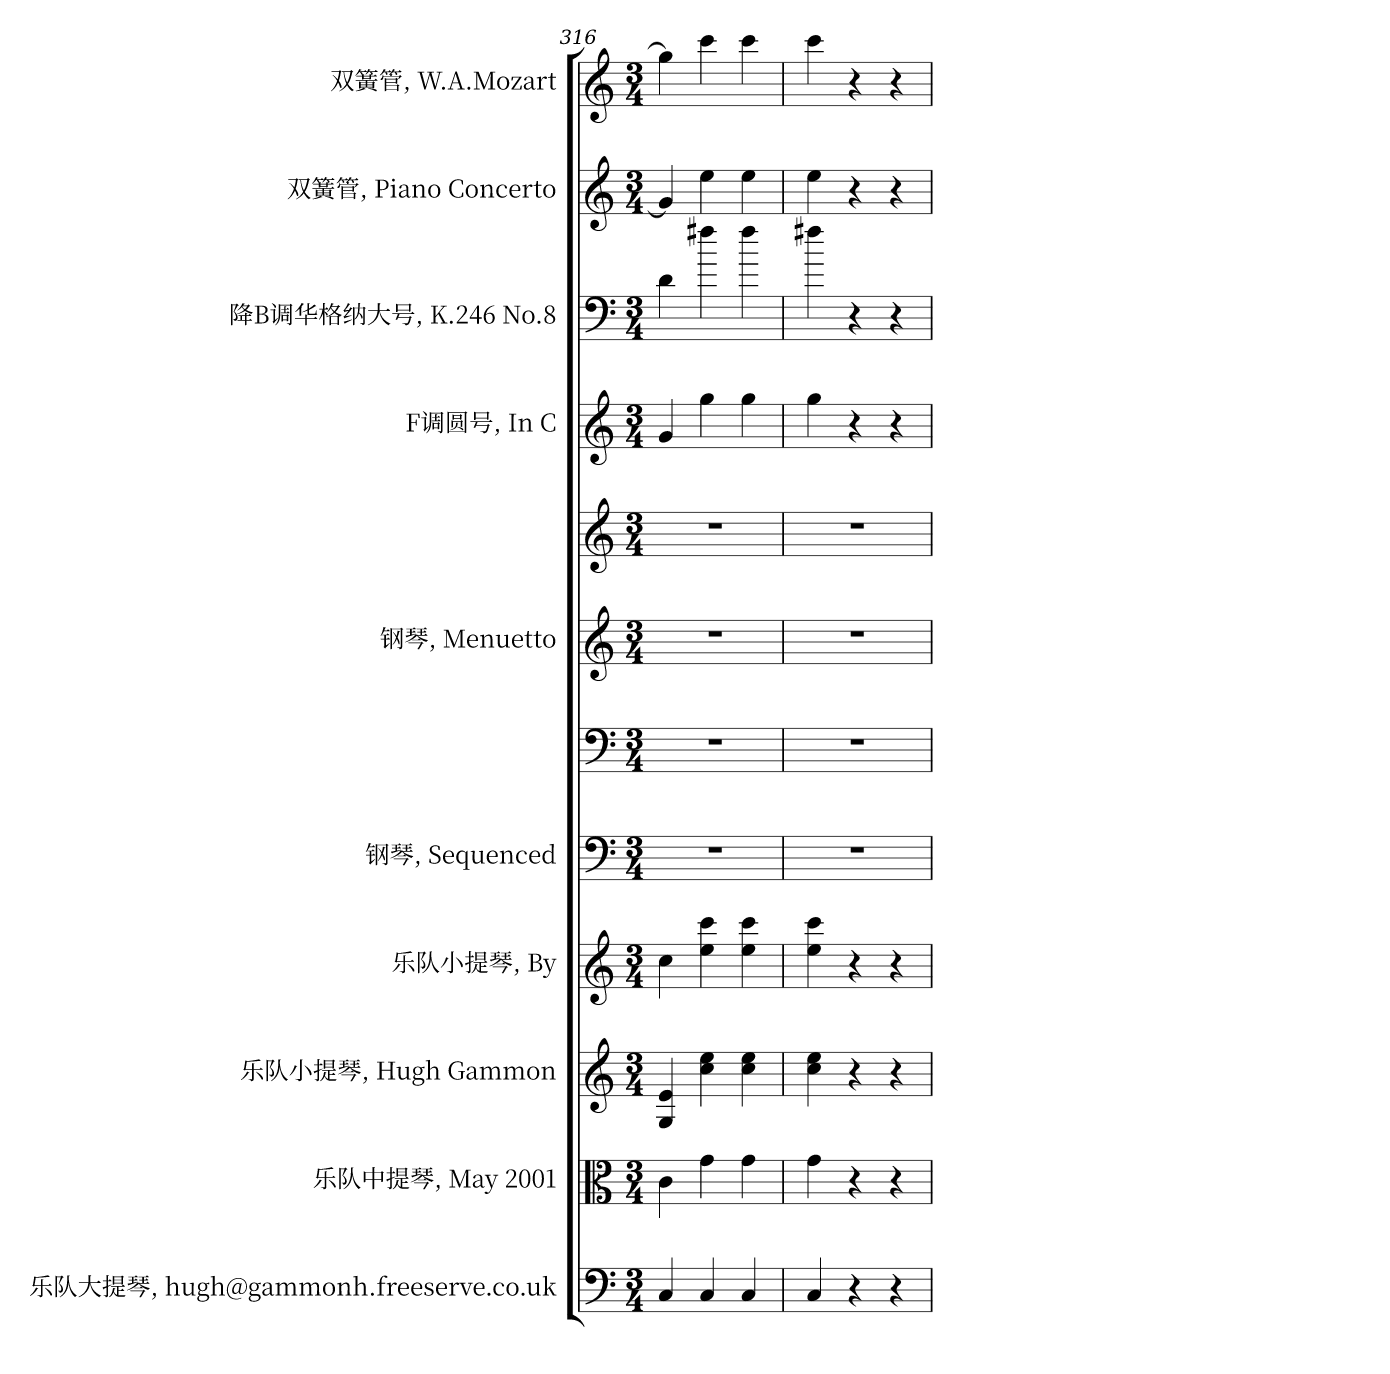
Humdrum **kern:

**kern	**kern	**kern	**kern	**kern	**kern	**kern	**kern	**kern	**kern	**kern	**kern
*part10	*part9	*part8	*part7	*part6	*part6	*part5	*part5	*part4	*part3	*part2	*part1
*staff12	*staff11	*staff10	*staff9	*staff8	*staff7	*staff6	*staff5	*staff4	*staff3	*staff2	*staff1
*I"乐队大提琴, hugh@gammonh.freeserve.co.uk	*I"乐队中提琴, May 2001	*I"乐队小提琴, Hugh Gammon	*I"乐队小提琴,         By	*I"钢琴, Sequenced	*	*I"钢琴, Menuetto	*	*I"F调圆号, In C	*I"降B调华格纳大号, K.246 No.8	*I"双簧管, Piano Concerto	*I"双簧管, W.A.Mozart
*clefF4	*clefC3	*clefG2	*clefG2	*clefF4	*clefF4	*clefG2	*clefG2	*clefG2	*clefF4	*clefG2	*clefG2
*	*	*	*	*	*	*	*	*ITrd4c7	*ITrd1c2	*	*
*k[]	*k[]	*k[]	*k[]	*k[]	*k[]	*k[]	*k[]	*k[b-]	*k[b-e-]	*k[]	*k[]
*M3/4	*M3/4	*M3/4	*M3/4	*M3/4	*M3/4	*M3/4	*M3/4	*M3/4	*M3/4	*M3/4	*M3/4
=316	=316	=316	=316	=316	=316	=316	=316	=316	=316	=316	=316
4C/	4c\	4G/ 4e/	4cc\	2.r	2.r	2.r	2.r	4c/	4c\	4g/]	4gg\]
4C/	4g\	4cc\ 4ee\	4ee\ 4ccc\	.	.	.	.	4cc\	4een\	4ee\	4ccc\
4C/	4g\	4cc\ 4ee\	4ee\ 4ccc\	.	.	.	.	4cc\	4ee\	4ee\	4ccc\
!!LO:PB:g=z
=317	=317	=317	=317	=317	=317	=317	=317	=317	=317	=317	=317
4C/	4g\	4cc\ 4ee\	4ee\ 4ccc\	2.r	2.r	2.r	2.r	4cc\	4een\	4ee\	4ccc\
4r	4r	4r	4r	.	.	.	.	4r	4r	4r	4r
4r	4r	4r	4r	.	.	.	.	4r	4r	4r	4r
=	=	=	=	=	=	=	=	=	=	=	=
*-	*-	*-	*-	*-	*-	*-	*-	*-	*-	*-	*-
